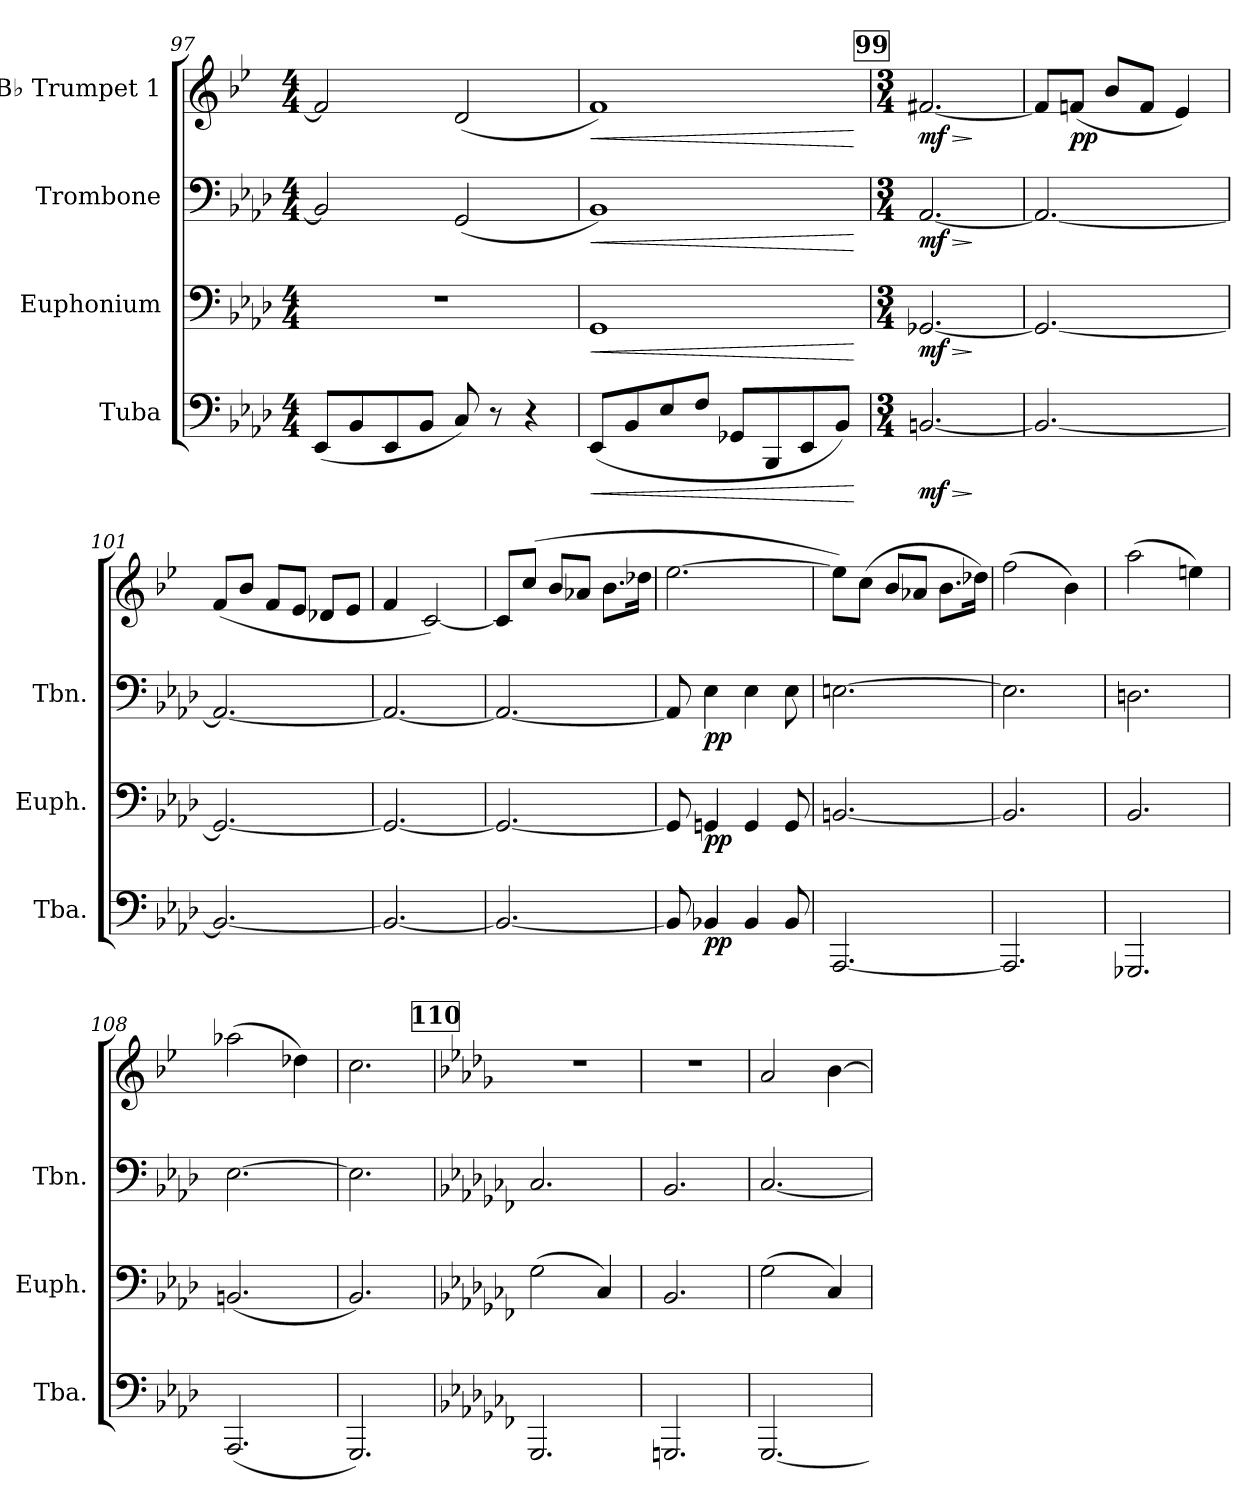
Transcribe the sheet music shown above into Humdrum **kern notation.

**kern	**dynam	**kern	**dynam	**kern	**dynam	**kern	**dynam
*part4	*part4	*part3	*part3	*part2	*part2	*part1	*part1
*staff4	*staff4	*staff3	*staff3	*staff2	*staff2	*staff1	*staff1
*I"Tuba	*	*I"Euphonium	*	*I"Trombone	*	*I"B♭ Trumpet 1	*
*I'Tba.	*	*I'Euph.	*	*I'Tbn.	*	*	*
!!LO:LB:g=z
*clefF4	*	*clefF4	*	*clefF4	*	*clefG2	*
*	*	*	*	*	*	*ITrd1c2	*
*k[b-e-a-d-]	*	*k[b-e-a-d-]	*	*k[b-e-a-d-]	*	*k[b-e-a-d-]	*
*M4/4	*	*M4/4	*	*M4/4	*	*M4/4	*
=97	=97	=97	=97	=97	=97	=97	=97
(8EE-/L	.	1r	.	2BB-/]	.	2e-/]	.
8BB-/	.	.	.	.	.	.	.
8EE-/	.	.	.	.	.	.	.
8BB-/J	.	.	.	.	.	.	.
8C/)	.	.	.	(2GG/	.	(2c/	.
8r	.	.	.	.	.	.	.
4r	.	.	.	.	.	.	.
=98	=98	=98	=98	=98	=98	=98	=98
!	!LO:HP:b	!	!LO:HP:b	!	!LO:HP:b	!	!LO:HP:b
(8EE-/L	<	1GG	<	1BB-)	<	1e-)	<
8BB-/	.	.	.	.	.	.	.
8E-/	.	.	.	.	.	.	.
8F/J	.	.	.	.	.	.	.
8GG-X/L	.	.	.	.	.	.	.
8BBB-/	.	.	.	.	.	.	.
8EE-/	.	.	.	.	.	.	.
8BB-/J)	.	.	.	.	.	.	.
.	[	.	[	.	[	.	[
!!LO:REH:place=s1:a:B:fs=14:t=99
=99	=99	=99	=99	=99	=99	=99	=99
*M3/4	*	*M3/4	*	*M3/4	*	*M3/4	*
!	!LO:HP:b	!	!LO:HP:b	!	!LO:HP:b	!	!LO:HP:b
!	!LO:DY:n=1:b	!	!LO:DY:n=1:b	!	!LO:DY:n=1:b	!	!LO:DY:n=1:b
[2.BBn/	> mf	[2.GG-X/	> mf	[2.AA-/	> mf	[2.en/	> mf
.	]	.	]	.	]	.	]
=100	=100	=100	=100	=100	=100	=100	=100
2.BB/_	.	2.GG-/_	.	2.AA-/_	.	8e/L]	.
!	!	!	!	!	!	!	!LO:DY:b
.	.	.	.	.	.	(8e-X/J	pp
.	.	.	.	.	.	8a-/L	.
.	.	.	.	.	.	8e-/J	.
.	.	.	.	.	.	4d-/)	.
=101	=101	=101	=101	=101	=101	=101	=101
2.BB/_	.	2.GG-/_	.	2.AA-/_	.	(8e-/L	.
.	.	.	.	.	.	8a-/J	.
.	.	.	.	.	.	8e-/L	.
.	.	.	.	.	.	8d-/J	.
.	.	.	.	.	.	8c-X/L	.
.	.	.	.	.	.	8d-/J	.
=102	=102	=102	=102	=102	=102	=102	=102
2.BB/_	.	2.GG-/_	.	2.AA-/_	.	4e-/	.
.	.	.	.	.	.	[2B-/)	.
!!LO:PB:g=z
=103	=103	=103	=103	=103	=103	=103	=103
2.BB/_	.	2.GG-/_	.	2.AA-/_	.	8B-/L]	.
.	.	.	.	.	.	(8b-/J	.
.	.	.	.	.	.	8a-/L	.
.	.	.	.	.	.	8g-X/J	.
.	.	.	.	.	.	8.a-\L	.
.	.	.	.	.	.	16cc-X\Jk	.
=104	=104	=104	=104	=104	=104	=104	=104
8BB/]	.	8GG-/]	.	8AA-/]	.	[2.dd-\	.
!	!LO:DY:b	!	!LO:DY:b	!	!LO:DY:b	!	!
4BB-X/	pp	4GGn/	pp	4E-\	pp	.	.
4BB-/	.	4GG/	.	4E-\	.	.	.
8BB-/	.	8GG/	.	8E-\	.	.	.
=105	=105	=105	=105	=105	=105	=105	=105
[2.AAA-/	.	[2.BBn/	.	[2.En\	.	8dd-\L])	.
.	.	.	.	.	.	(8b-\J	.
.	.	.	.	.	.	8a-/L	.
.	.	.	.	.	.	8g-X/J	.
.	.	.	.	.	.	8.a-\L	.
.	.	.	.	.	.	16cc-X\Jk)	.
=106	=106	=106	=106	=106	=106	=106	=106
2.AAA-/]	.	2.BB/]	.	2.E\]	.	(2ee-\	.
.	.	.	.	.	.	4a-\)	.
=107	=107	=107	=107	=107	=107	=107	=107
2.GGG-X/	.	2.BB-/	.	2.Dn\	.	(2gg\	.
.	.	.	.	.	.	4ddn\)	.
=108	=108	=108	=108	=108	=108	=108	=108
(2.AAA-/	.	(2.BBn/	.	[2.E-\	.	(2gg-X\	.
.	.	.	.	.	.	4cc-X\)	.
=109	=109	=109	=109	=109	=109	=109	=109
2.GGG/)	.	2.BB-/)	.	2.E-\]	.	2.b-\	.
!!LO:LB:g=z
!!LO:REH:place=s1:a:B:fs=14:t=110
=110	=110	=110	=110	=110	=110	=110	=110
*k[b-e-a-d-g-c-f-]	*	*k[b-e-a-d-g-c-f-]	*	*k[b-e-a-d-g-c-f-]	*	*k[b-e-a-d-g-c-f-]	*
2.GGG-/	.	(2G-\	.	2.C-/	.	2.r	.
.	.	4C-/)	.	.	.	.	.
=111	=111	=111	=111	=111	=111	=111	=111
2.GGGn/	.	2.BB-/	.	2.BB-/	.	2.r	.
=112	=112	=112	=112	=112	=112	=112	=112
[2.GGG-/	.	(2G-\	.	[2.C-/	.	2g-/	.
.	.	4C-/)	.	.	.	[4a-\	.
=	=	=	=	=	=	=	=
*-	*-	*-	*-	*-	*-	*-	*-
